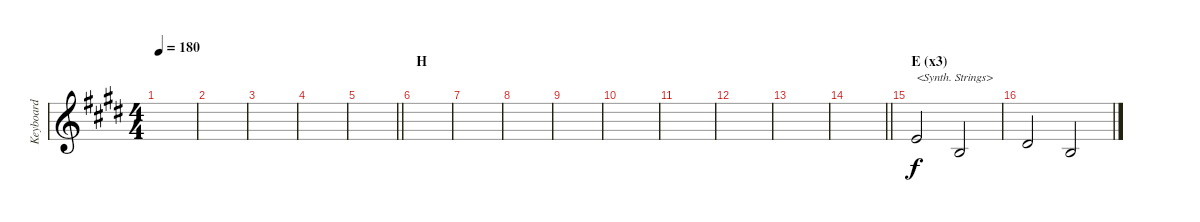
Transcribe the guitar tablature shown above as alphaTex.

\track ("Keyboard" "Keyboard") {instrument lead8bassandlead}
\staff {score}
\tuning (E4 B3 G3 D3 A2 E2) {hide}
\ts (4 4)
\tempo 180
\clef g2
\ks e
|
|
|
|
\barLineRight lightlight
|
\section ("" "H")
|
|
|
|
|
|
|
|
\barLineRight lightlight
|
\section ("" "E (x3)")
0.1.2{txt "<Synth. Strings>" instrument stringensemble1} 0.2.2 |
4.2.2 0.2.2
